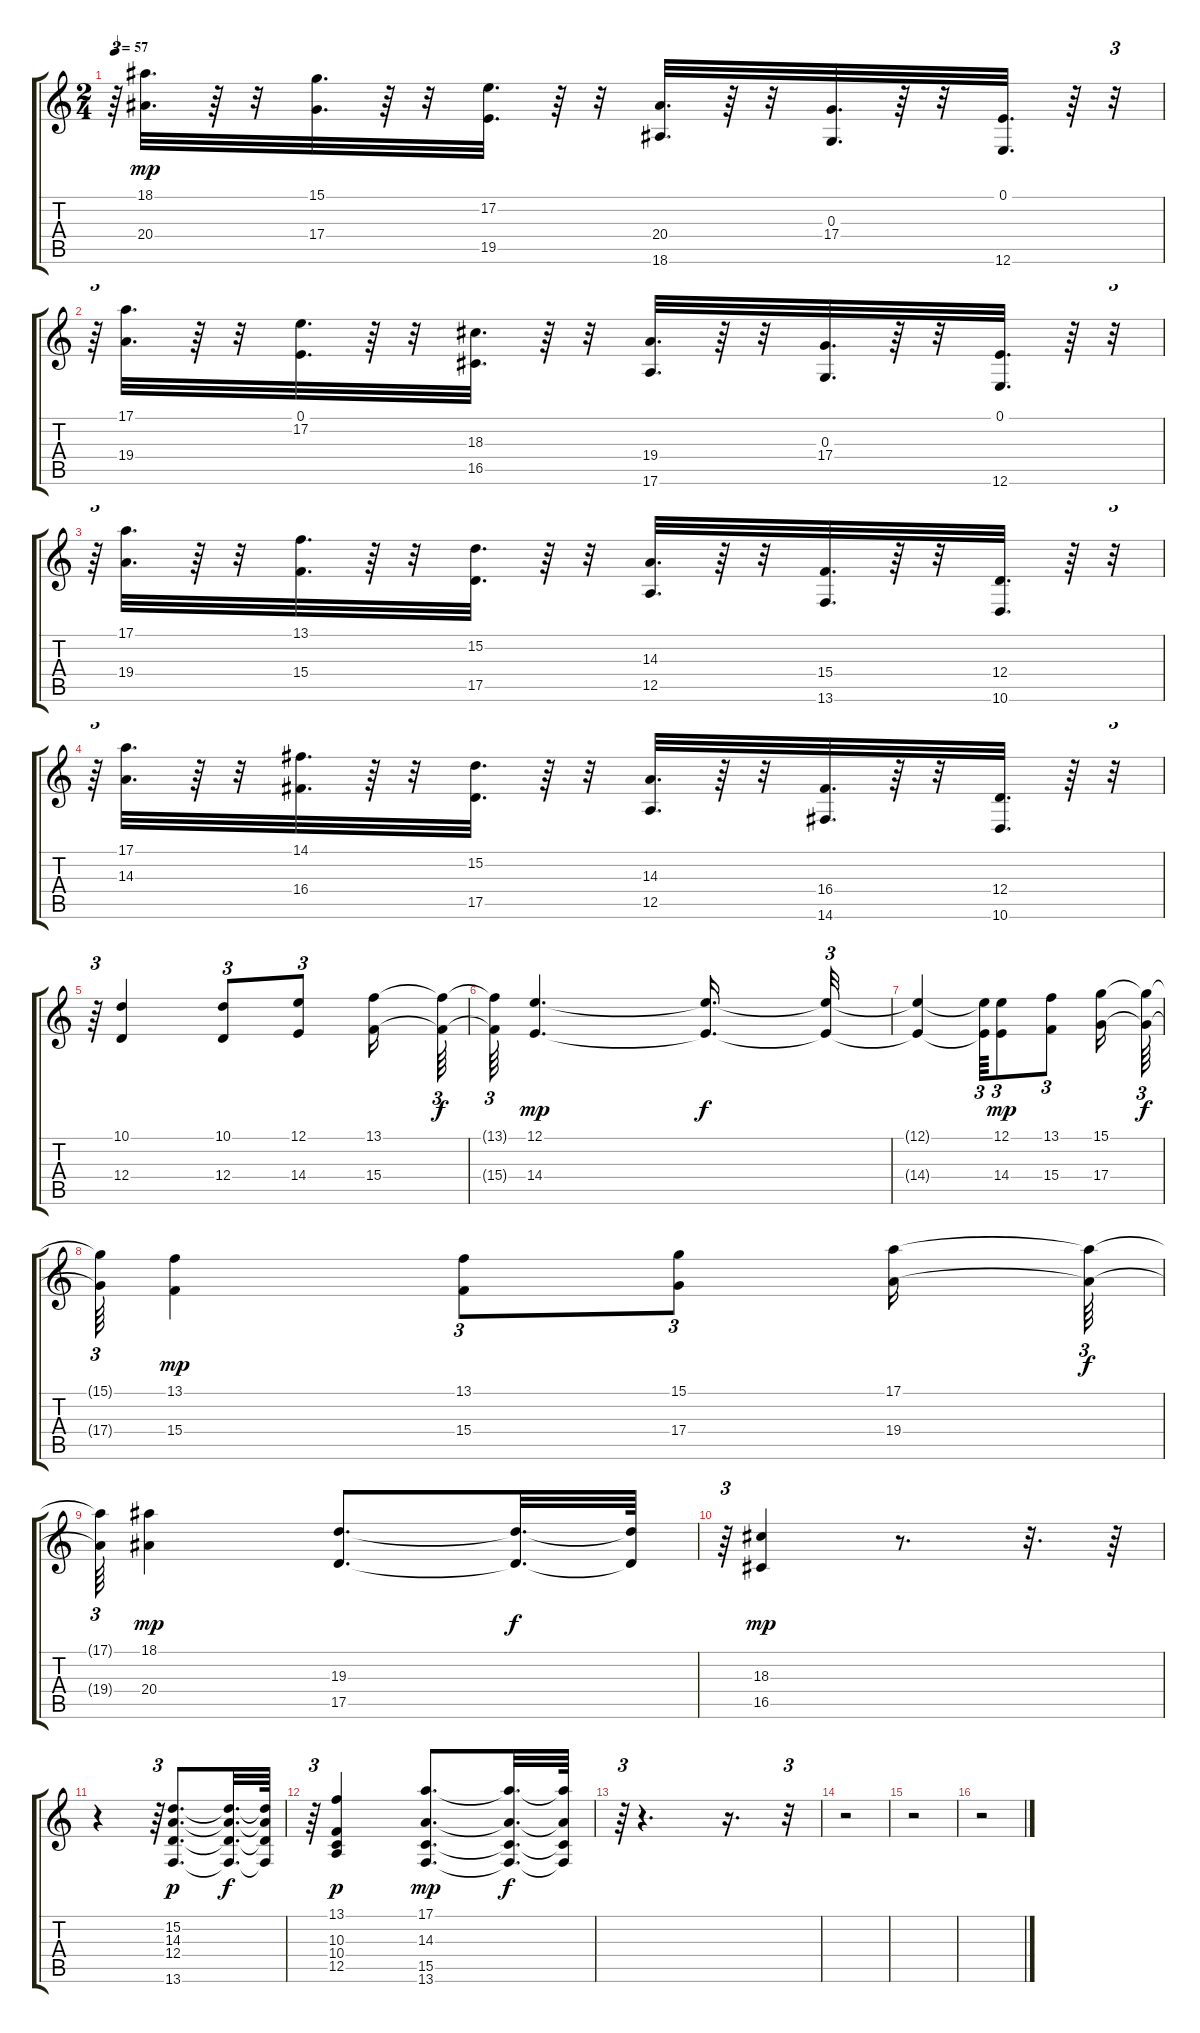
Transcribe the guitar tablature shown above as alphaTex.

\track "" {instrument stringensemble1}
\staff {score tabs}
\tuning (E4 B3 G3 D3 A2 E2) {hide}
\ts (2 4)
\tempo 57
\clef g2
\ks c
r.64{tu (3 2) dy mp} (18.1 20.4).32{d} r.64 r.32 (15.1 17.4).32{d} r.64 r.32 (17.2 19.5).32{d} r.64 r.32 (20.4 18.6).32{d} r.64 r.32 (0.3 17.4).32{d} r.64 r.32 (0.1 12.6).32{d} r.64 r.32{tu (3 2)} |
r.64{tu (3 2)} (17.1 19.4).32{d} r.64 r.32 (0.1 17.2).32{d} r.64 r.32 (18.3 16.5).32{d} r.64 r.32 (19.4 17.6).32{d} r.64 r.32 (0.3 17.4).32{d} r.64 r.32 (0.1 12.6).32{d} r.64 r.32{tu (3 2)} |
r.64{tu (3 2)} (17.1 19.4).32{d} r.64 r.32 (13.1 15.4).32{d} r.64 r.32 (15.2 17.5).32{d} r.64 r.32 (14.3 12.5).32{d} r.64 r.32 (15.4 13.6).32{d} r.64 r.32 (12.4 10.6).32{d} r.64 r.32{tu (3 2)} |
r.64{tu (3 2)} (17.1 14.3).32{d} r.64 r.32 (14.1 16.4).32{d} r.64 r.32 (15.2 17.5).32{d} r.64 r.32 (14.3 12.5).32{d} r.64 r.32 (16.4 14.6).32{d} r.64 r.32 (12.4 10.6).32{d} r.64 r.32{tu (3 2)} |
r.64{tu (3 2)} (10.1 12.4).4 (10.1 12.4).8{tu (3 2)} (12.1 14.4).8{tu (3 2)} (13.1 15.4).16 (13.1{t} 15.4{t}).64{tu (3 2) dy f} |
(13.1{t} 15.4{t}).64{tu (3 2)} (12.1 14.4).4{d dy mp} (12.1{t} 14.4{t}).16{d dy f} (12.1{t} 14.4{t}).32{tu (3 2)} |
(12.1{t} 14.4{t}).4 (12.1{t} 14.4{t}).64{tu (3 2)} (12.1 14.4).8{tu (3 2) dy mp} (13.1 15.4).8{tu (3 2)} (15.1 17.4).16 (15.1{t} 17.4{t}).64{tu (3 2) dy f} |
(15.1{t} 17.4{t}).64{tu (3 2)} (13.1 15.4).4{dy mp} (13.1 15.4).8{tu (3 2)} (15.1 17.4).8{tu (3 2)} (17.1 19.4).16 (17.1{t} 19.4{t}).64{tu (3 2) dy f} |
(17.1{t} 19.4{t}).64{tu (3 2)} (18.1 20.4).4{dy mp} (19.3 17.5).8{d} (19.3{t} 17.5{t}).32{d dy f} (19.3{t} 17.5{t}).64 |
r.64{tu (3 2)} (18.3 16.5).4{dy mp} r.8{d} r.32{d} r.64 |
r.4 r.64{tu (3 2)} (15.2 14.3 12.4 13.6).8{d dy p} (15.2{t} 14.3{t} 12.4{t} 13.6{t}).32{d dy f} (15.2{t} 14.3{t} 12.4{t} 13.6{t}).64 |
r.64{tu (3 2)} (13.1 10.3 10.4 12.5).4{dy p} (17.1 14.3 15.5 13.6).8{d dy mp} (17.1{t} 14.3{t} 15.5{t} 13.6{t}).32{d dy f} (17.1{t} 14.3{t} 15.5{t} 13.6{t}).64 |
r.64{tu (3 2)} r.4{d} r.16{d} r.32{tu (3 2)} |
r.2 |
r.2 |
r.2
